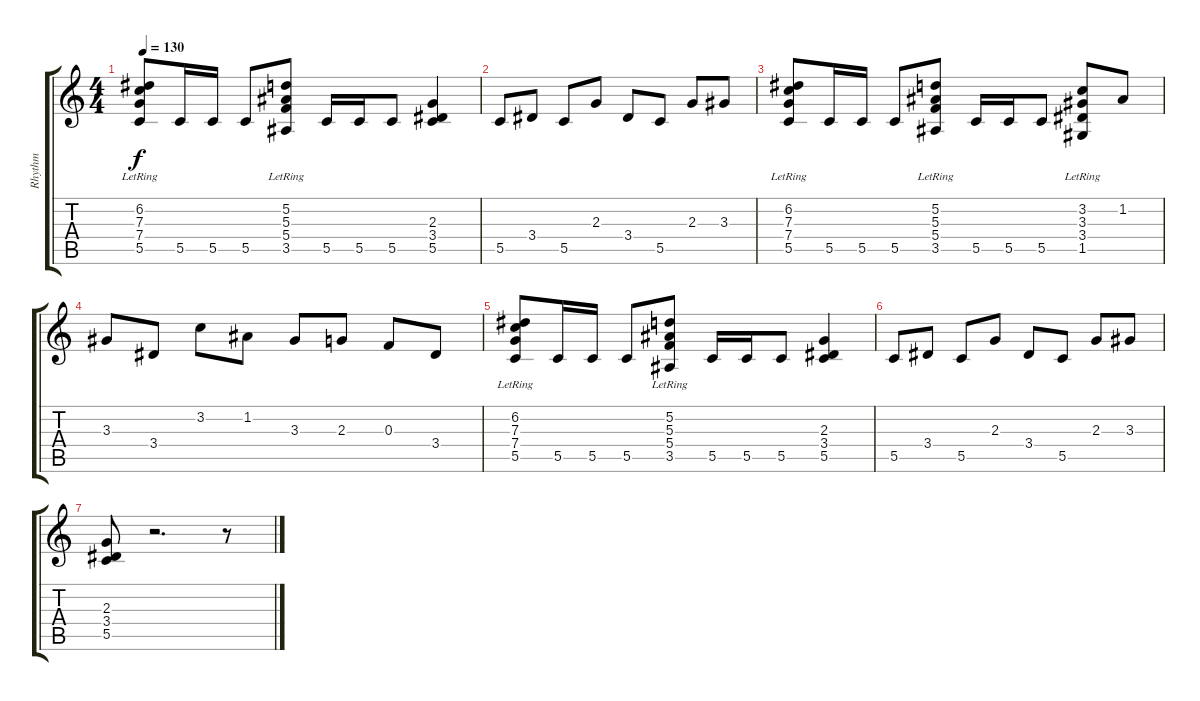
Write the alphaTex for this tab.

\track ("Rhythm" "Rhythm") {instrument overdrivenguitar}
\staff {score tabs}
\tuning (D4 A3 F3 C3 G2 D2) {hide}
\ts (4 4)
\tempo 130
\clef g2
\ks c
(6.2{lr} 7.3{lr} 7.4{lr} 5.5).8{dy f} 5.5.16 5.5.16 5.5.8 (5.2 5.3{lr} 5.4{lr} 3.5).8 5.5.16 5.5.16 5.5.8 (2.3 3.4 5.5).4 |
5.5.8 3.4.8 5.5.8 2.3.8 3.4.8 5.5.8 2.3.8 3.3.8 |
(6.2{lr} 7.3{lr} 7.4{lr} 5.5).8 5.5.16 5.5.16 5.5.8 (5.2{lr} 5.3{lr} 5.4{lr} 3.5).8 5.5.16 5.5.16 5.5.8 (3.2{lr} 3.3{lr} 3.4{lr} 1.5).8 1.2.8 |
3.3.8 3.4.8 3.2.8 1.2.8 3.3.8 2.3.8 0.3.8 3.4.8 |
(6.2{lr} 7.3{lr} 7.4{lr} 5.5).8 5.5.16 5.5.16 5.5.8 (5.2 5.3{lr} 5.4{lr} 3.5).8 5.5.16 5.5.16 5.5.8 (2.3 3.4 5.5).4 |
5.5.8 3.4.8 5.5.8 2.3.8 3.4.8 5.5.8 2.3.8 3.3.8 |
(2.3 3.4 5.5).8 r.2{d} r.8
